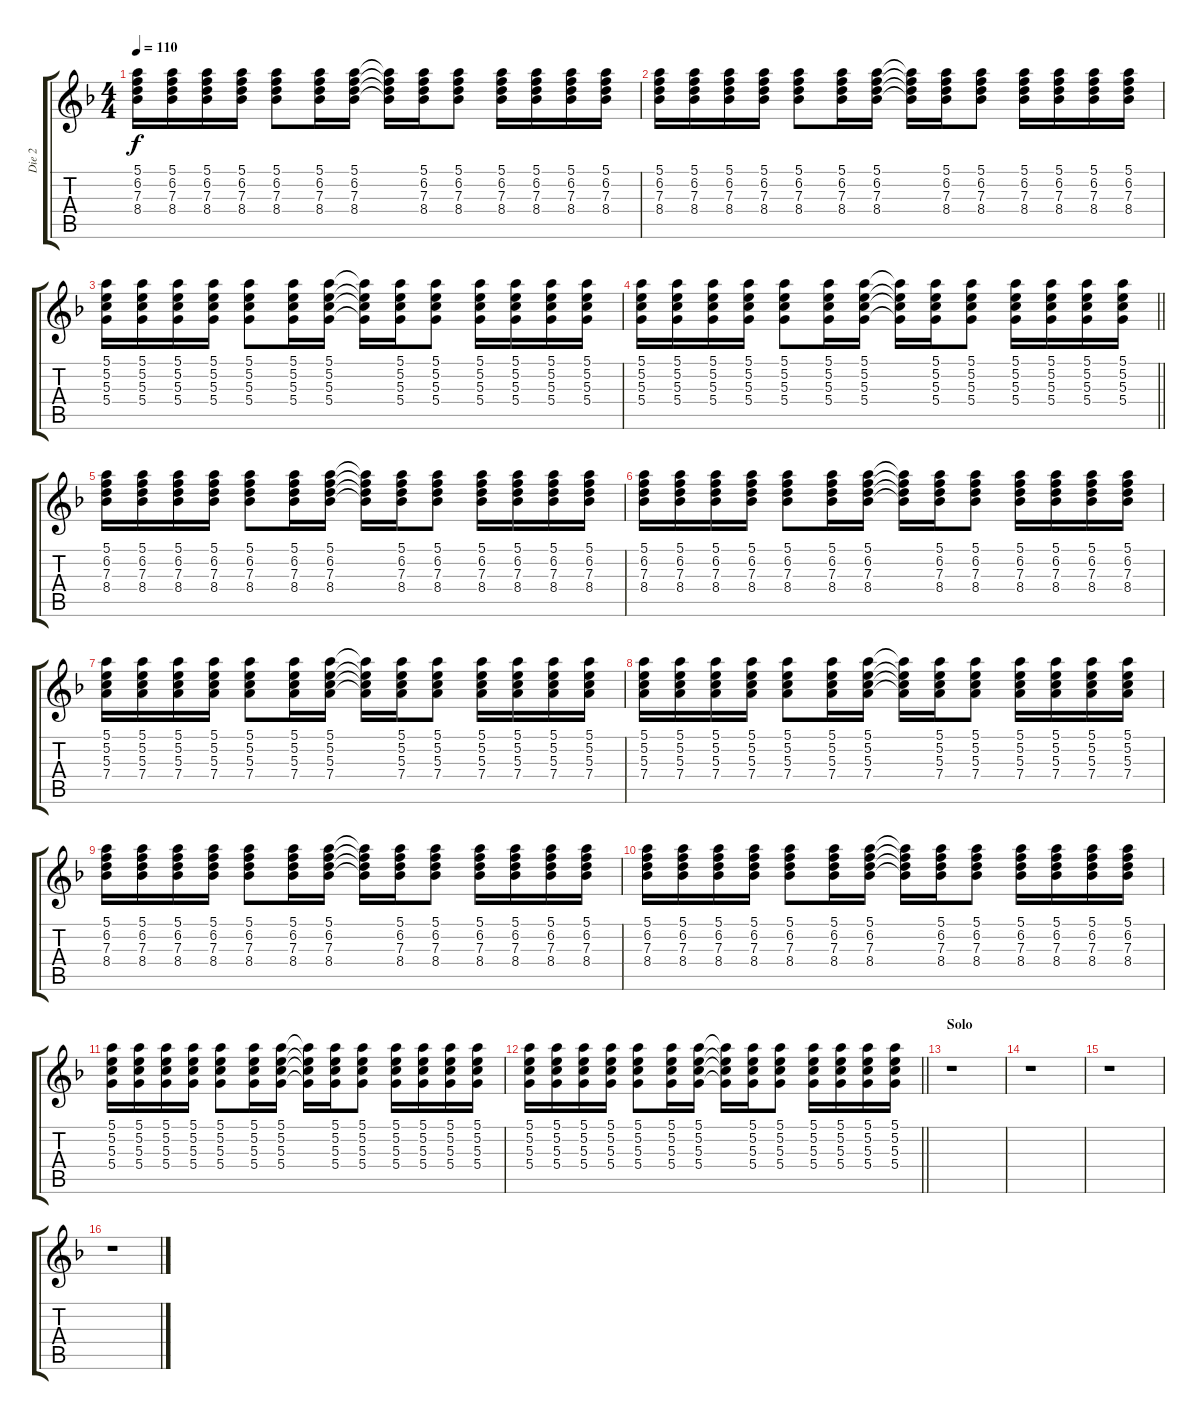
\track ("Die 2" "Die 2") {instrument acousticguitarsteel}
\staff {score tabs}
\tuning (E4 B3 G3 D3 A2 E2) {hide}
\ts (4 4)
\tempo 110
\clef g2
\ks f
(5.1 6.2 7.3 8.4).16{dy f} (5.1 6.2 7.3 8.4).16 (5.1 6.2 7.3 8.4).16 (5.1 6.2 7.3 8.4).16 (5.1 6.2 7.3 8.4).8 (5.1 6.2 7.3 8.4).16 (5.1 6.2 7.3 8.4).16 (5.1{t} 6.2{t} 7.3{t} 8.4{t}).16 (5.1 6.2 7.3 8.4).16 (5.1 6.2 7.3 8.4).8 (5.1 6.2 7.3 8.4).16 (5.1 6.2 7.3 8.4).16 (5.1 6.2 7.3 8.4).16 (5.1 6.2 7.3 8.4).16 |
(5.1 6.2 7.3 8.4).16 (5.1 6.2 7.3 8.4).16 (5.1 6.2 7.3 8.4).16 (5.1 6.2 7.3 8.4).16 (5.1 6.2 7.3 8.4).8 (5.1 6.2 7.3 8.4).16 (5.1 6.2 7.3 8.4).16 (5.1{t} 6.2{t} 7.3{t} 8.4{t}).16 (5.1 6.2 7.3 8.4).16 (5.1 6.2 7.3 8.4).8 (5.1 6.2 7.3 8.4).16 (5.1 6.2 7.3 8.4).16 (5.1 6.2 7.3 8.4).16 (5.1 6.2 7.3 8.4).16 |
(5.1 5.2 5.3 5.4).16 (5.1 5.2 5.3 5.4).16 (5.1 5.2 5.3 5.4).16 (5.1 5.2 5.3 5.4).16 (5.1 5.2 5.3 5.4).8 (5.1 5.2 5.3 5.4).16 (5.1 5.2 5.3 5.4).16 (5.1{t} 5.2{t} 5.3{t} 5.4{t}).16 (5.1 5.2 5.3 5.4).16 (5.1 5.2 5.3 5.4).8 (5.1 5.2 5.3 5.4).16 (5.1 5.2 5.3 5.4).16 (5.1 5.2 5.3 5.4).16 (5.1 5.2 5.3 5.4).16 |
\barLineRight lightlight
(5.1 5.2 5.3 5.4).16 (5.1 5.2 5.3 5.4).16 (5.1 5.2 5.3 5.4).16 (5.1 5.2 5.3 5.4).16 (5.1 5.2 5.3 5.4).8 (5.1 5.2 5.3 5.4).16 (5.1 5.2 5.3 5.4).16 (5.1{t} 5.2{t} 5.3{t} 5.4{t}).16 (5.1 5.2 5.3 5.4).16 (5.1 5.2 5.3 5.4).8 (5.1 5.2 5.3 5.4).16 (5.1 5.2 5.3 5.4).16 (5.1 5.2 5.3 5.4).16 (5.1 5.2 5.3 5.4).16 |
(5.1 6.2 7.3 8.4).16 (5.1 6.2 7.3 8.4).16 (5.1 6.2 7.3 8.4).16 (5.1 6.2 7.3 8.4).16 (5.1 6.2 7.3 8.4).8 (5.1 6.2 7.3 8.4).16 (5.1 6.2 7.3 8.4).16 (5.1{t} 6.2{t} 7.3{t} 8.4{t}).16 (5.1 6.2 7.3 8.4).16 (5.1 6.2 7.3 8.4).8 (5.1 6.2 7.3 8.4).16 (5.1 6.2 7.3 8.4).16 (5.1 6.2 7.3 8.4).16 (5.1 6.2 7.3 8.4).16 |
(5.1 6.2 7.3 8.4).16 (5.1 6.2 7.3 8.4).16 (5.1 6.2 7.3 8.4).16 (5.1 6.2 7.3 8.4).16 (5.1 6.2 7.3 8.4).8 (5.1 6.2 7.3 8.4).16 (5.1 6.2 7.3 8.4).16 (5.1{t} 6.2{t} 7.3{t} 8.4{t}).16 (5.1 6.2 7.3 8.4).16 (5.1 6.2 7.3 8.4).8 (5.1 6.2 7.3 8.4).16 (5.1 6.2 7.3 8.4).16 (5.1 6.2 7.3 8.4).16 (5.1 6.2 7.3 8.4).16 |
(5.1 5.2 5.3 7.4).16 (5.1 5.2 5.3 7.4).16 (5.1 5.2 5.3 7.4).16 (5.1 5.2 5.3 7.4).16 (5.1 5.2 5.3 7.4).8 (5.1 5.2 5.3 7.4).16 (5.1 5.2 5.3 7.4).16 (5.1{t} 5.2{t} 5.3{t} 7.4{t}).16 (5.1 5.2 5.3 7.4).16 (5.1 5.2 5.3 7.4).8 (5.1 5.2 5.3 7.4).16 (5.1 5.2 5.3 7.4).16 (5.1 5.2 5.3 7.4).16 (5.1 5.2 5.3 7.4).16 |
(5.1 5.2 5.3 7.4).16 (5.1 5.2 5.3 7.4).16 (5.1 5.2 5.3 7.4).16 (5.1 5.2 5.3 7.4).16 (5.1 5.2 5.3 7.4).8 (5.1 5.2 5.3 7.4).16 (5.1 5.2 5.3 7.4).16 (5.1{t} 5.2{t} 5.3{t} 7.4{t}).16 (5.1 5.2 5.3 7.4).16 (5.1 5.2 5.3 7.4).8 (5.1 5.2 5.3 7.4).16 (5.1 5.2 5.3 7.4).16 (5.1 5.2 5.3 7.4).16 (5.1 5.2 5.3 7.4).16 |
(5.1 6.2 7.3 8.4).16 (5.1 6.2 7.3 8.4).16 (5.1 6.2 7.3 8.4).16 (5.1 6.2 7.3 8.4).16 (5.1 6.2 7.3 8.4).8 (5.1 6.2 7.3 8.4).16 (5.1 6.2 7.3 8.4).16 (5.1{t} 6.2{t} 7.3{t} 8.4{t}).16 (5.1 6.2 7.3 8.4).16 (5.1 6.2 7.3 8.4).8 (5.1 6.2 7.3 8.4).16 (5.1 6.2 7.3 8.4).16 (5.1 6.2 7.3 8.4).16 (5.1 6.2 7.3 8.4).16 |
(5.1 6.2 7.3 8.4).16 (5.1 6.2 7.3 8.4).16 (5.1 6.2 7.3 8.4).16 (5.1 6.2 7.3 8.4).16 (5.1 6.2 7.3 8.4).8 (5.1 6.2 7.3 8.4).16 (5.1 6.2 7.3 8.4).16 (5.1{t} 6.2{t} 7.3{t} 8.4{t}).16 (5.1 6.2 7.3 8.4).16 (5.1 6.2 7.3 8.4).8 (5.1 6.2 7.3 8.4).16 (5.1 6.2 7.3 8.4).16 (5.1 6.2 7.3 8.4).16 (5.1 6.2 7.3 8.4).16 |
(5.1 5.2 5.3 5.4).16 (5.1 5.2 5.3 5.4).16 (5.1 5.2 5.3 5.4).16 (5.1 5.2 5.3 5.4).16 (5.1 5.2 5.3 5.4).8 (5.1 5.2 5.3 5.4).16 (5.1 5.2 5.3 5.4).16 (5.1{t} 5.2{t} 5.3{t} 5.4{t}).16 (5.1 5.2 5.3 5.4).16 (5.1 5.2 5.3 5.4).8 (5.1 5.2 5.3 5.4).16 (5.1 5.2 5.3 5.4).16 (5.1 5.2 5.3 5.4).16 (5.1 5.2 5.3 5.4).16 |
\barLineRight lightlight
(5.1 5.2 5.3 5.4).16 (5.1 5.2 5.3 5.4).16 (5.1 5.2 5.3 5.4).16 (5.1 5.2 5.3 5.4).16 (5.1 5.2 5.3 5.4).8 (5.1 5.2 5.3 5.4).16 (5.1 5.2 5.3 5.4).16 (5.1{t} 5.2{t} 5.3{t} 5.4{t}).16 (5.1 5.2 5.3 5.4).16 (5.1 5.2 5.3 5.4).8 (5.1 5.2 5.3 5.4).16 (5.1 5.2 5.3 5.4).16 (5.1 5.2 5.3 5.4).16 (5.1 5.2 5.3 5.4).16 |
\section ("" "Solo")
r.1 |
r.1 |
r.1 |
r.1
